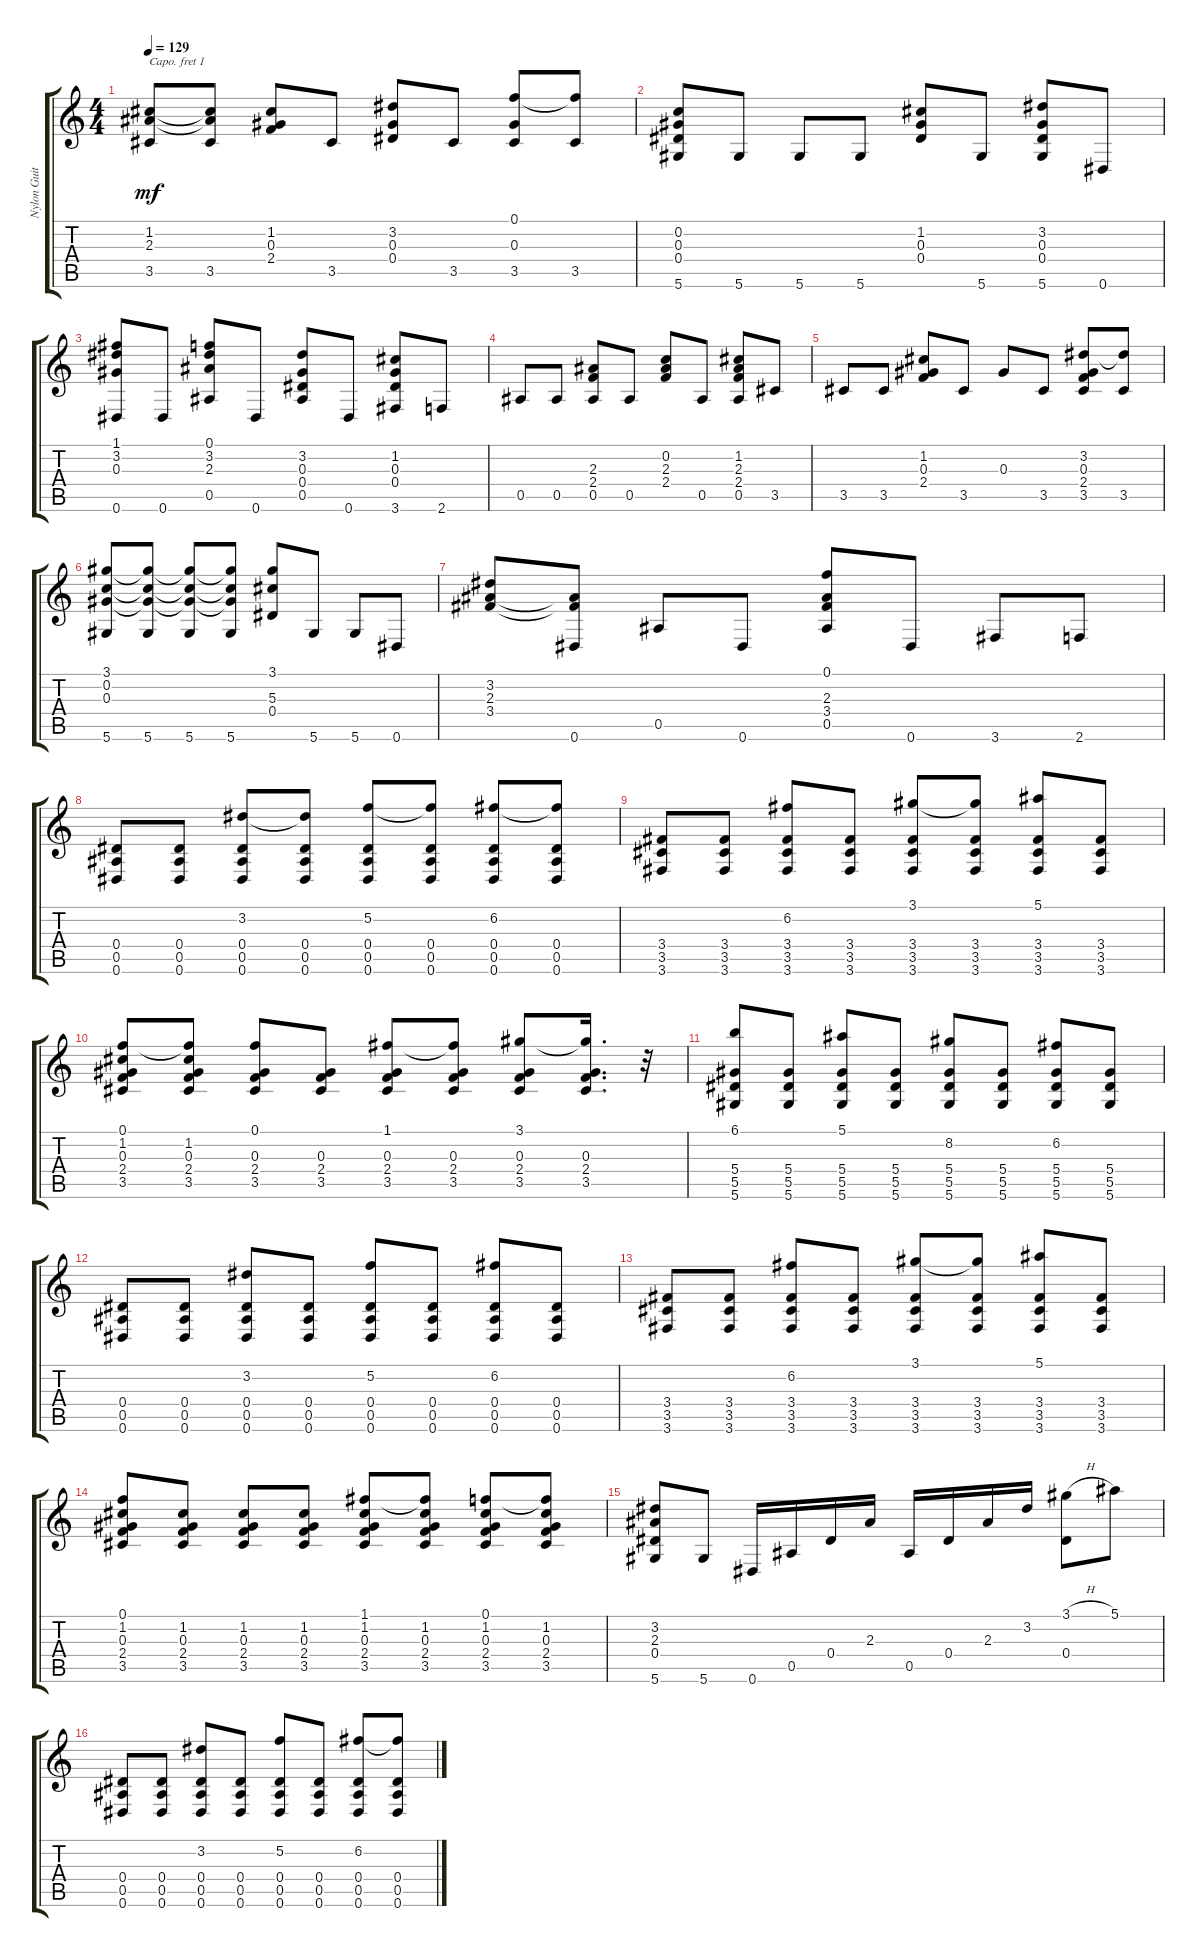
\track ("Nylon Guitar" "Nylon Guit") {instrument acousticguitarnylon}
\staff {score tabs}
\capo 1
\tuning (E4 B3 G3 D3 A2 D2) {hide}
\ts (4 4)
\tempo 129
\clef g2
\ks c
(1.2 2.3 3.5).8{dy mf} (1.2{t} 2.3{t} 3.5).8 (1.2 0.3 2.4).8 3.5.8 (3.2 0.3 0.4).8 3.5.8 (0.1 0.3 3.5).8 (0.1{t} 3.5).8 |
(0.2 0.3 0.4 5.6).8 5.6.8 5.6.8 5.6.8 (1.2 0.3 0.4).8 5.6.8 (3.2 0.3 0.4 5.6).8 0.6.8 |
(1.1 3.2 0.3 0.6).8 0.6.8 (0.1 3.2 2.3 0.5).8 0.6.8 (3.2 0.3 0.4 0.5).8 0.6.8 (1.2 0.3 0.4 3.6).8 2.6.8 |
0.5.8 0.5.8 (2.3 2.4 0.5).8 0.5.8 (0.2 2.3 2.4).8 0.5.8 (1.2 2.3 2.4 0.5).8 3.5.8 |
3.5.8 3.5.8 (1.2 0.3 2.4).8 3.5.8 0.3.8 3.5.8 (3.2 0.3 2.4 3.5).8 (3.2{t} 3.5).8 |
(3.1 0.2 0.3 5.6).8 (3.1{t} 0.2{t} 0.3{t} 5.6).8 (3.1{t} 0.2{t} 0.3{t} 5.6).8 (3.1{t} 0.2{t} 0.3{t} 5.6).8 (3.1 5.3 0.4).8 5.6.8 5.6.8 0.6.8 |
(3.2 2.3 3.4).8 (2.3{t} 3.4{t} 0.6).8 0.5.8 0.6.8 (0.1 2.3 3.4 0.5).8 0.6.8 3.6.8 2.6.8 |
(0.4 0.5 0.6).8 (0.4 0.5 0.6).8 (3.2 0.4 0.5 0.6).8 (3.2{t} 0.4 0.5 0.6).8 (5.2 0.4 0.5 0.6).8 (5.2{t} 0.4 0.5 0.6).8 (6.2 0.4 0.5 0.6).8 (6.2{t} 0.4 0.5 0.6).8 |
(3.4 3.5 3.6).8 (3.4 3.5 3.6).8 (6.2 3.4 3.5 3.6).8 (3.4 3.5 3.6).8 (3.1 3.4 3.5 3.6).8 (3.1{t} 3.4 3.5 3.6).8 (5.1 3.4 3.5 3.6).8 (3.4 3.5 3.6).8 |
(0.1 1.2 0.3 2.4 3.5).8 (0.1{t} 1.2 0.3 2.4 3.5).8 (0.1 0.3 2.4 3.5).8 (0.3 2.4 3.5).8 (1.1 0.3 2.4 3.5).8 (1.1{t} 0.3 2.4 3.5).8 (3.1 0.3 2.4 3.5).8 (3.1{t} 0.3 2.4 3.5).16{d} r.32 |
(6.1 5.4 5.5 5.6).8 (5.4 5.5 5.6).8 (5.1 5.4 5.5 5.6).8 (5.4 5.5 5.6).8 (8.2 5.4 5.5 5.6).8 (5.4 5.5 5.6).8 (6.2 5.4 5.5 5.6).8 (5.4 5.5 5.6).8 |
(0.4 0.5 0.6).8 (0.4 0.5 0.6).8 (3.2 0.4 0.5 0.6).8 (0.4 0.5 0.6).8 (5.2 0.4 0.5 0.6).8 (0.4 0.5 0.6).8 (6.2 0.4 0.5 0.6).8 (0.4 0.5 0.6).8 |
(3.4 3.5 3.6).8 (3.4 3.5 3.6).8 (6.2 3.4 3.5 3.6).8 (3.4 3.5 3.6).8 (3.1 3.4 3.5 3.6).8 (3.1{t} 3.4 3.5 3.6).8 (5.1 3.4 3.5 3.6).8 (3.4 3.5 3.6).8 |
(0.1 1.2 0.3 2.4 3.5).8 (1.2 0.3 2.4 3.5).8 (1.2 0.3 2.4 3.5).8 (1.2 0.3 2.4 3.5).8 (1.1 1.2 0.3 2.4 3.5).8 (1.1{t} 1.2 0.3 2.4 3.5).8 (0.1 1.2 0.3 2.4 3.5).8 (0.1{t} 1.2 0.3 2.4 3.5).8 |
(3.2 2.3 0.4 5.6).8 5.6.8 0.6.16 0.5.16 0.4.16 2.3.16 0.5.16 0.4.16 2.3.16 3.2.16 (3.1{h} 0.4).8 5.1.8 |
(0.4 0.5 0.6).8 (0.4 0.5 0.6).8 (3.2 0.4 0.5 0.6).8 (0.4 0.5 0.6).8 (5.2 0.4 0.5 0.6).8 (0.4 0.5 0.6).8 (6.2 0.4 0.5 0.6).8 (6.2{t} 0.4 0.5 0.6).8
